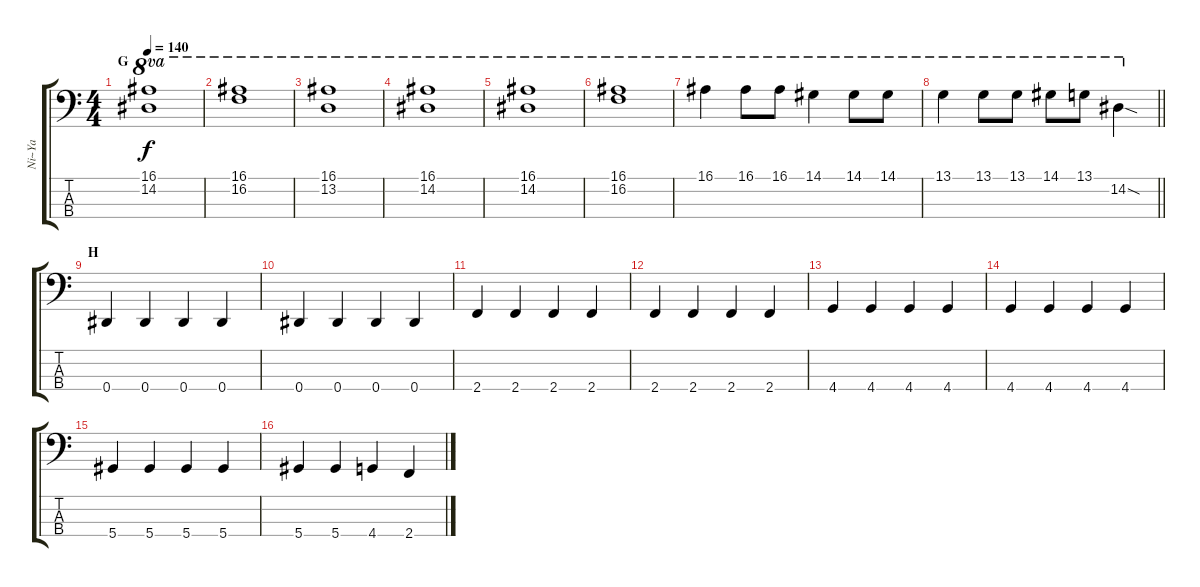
\track ("Ni~Ya" "Ni~Ya") {instrument electricbasspick}
\staff {score tabs}
\tuning (Gb2 Db2 Ab1 Eb1) {hide}
\ts (4 4)
\section ("" "G")
\tempo 140
\clef f4
\ks c
(16.1 14.2).1{ot 8va dy f} |
(16.1 16.2).1{ot 8va} |
(16.1 13.2).1{ot 8va} |
(16.1 14.2).1{ot 8va} |
(16.1 14.2).1{ot 8va} |
(16.1 16.2).1{ot 8va} |
16.1.4{ot 8va} 16.1.8{ot 8va} 16.1.8{ot 8va} 14.1.4{ot 8va} 14.1.8{ot 8va} 14.1.8{ot 8va} |
\barLineRight lightlight
13.1.4{ot 8va} 13.1.8{ot 8va} 13.1.8{ot 8va} 14.1.8{ot 8va} 13.1.8{ot 8va} 14.2{sod}.4{ot 8va} |
\section ("" "H")
0.4.4 0.4.4 0.4.4 0.4.4 |
0.4.4 0.4.4 0.4.4 0.4.4 |
2.4.4 2.4.4 2.4.4 2.4.4 |
2.4.4 2.4.4 2.4.4 2.4.4 |
4.4.4 4.4.4 4.4.4 4.4.4 |
4.4.4 4.4.4 4.4.4 4.4.4 |
5.4.4 5.4.4 5.4.4 5.4.4 |
5.4.4 5.4.4 4.4.4 2.4.4
